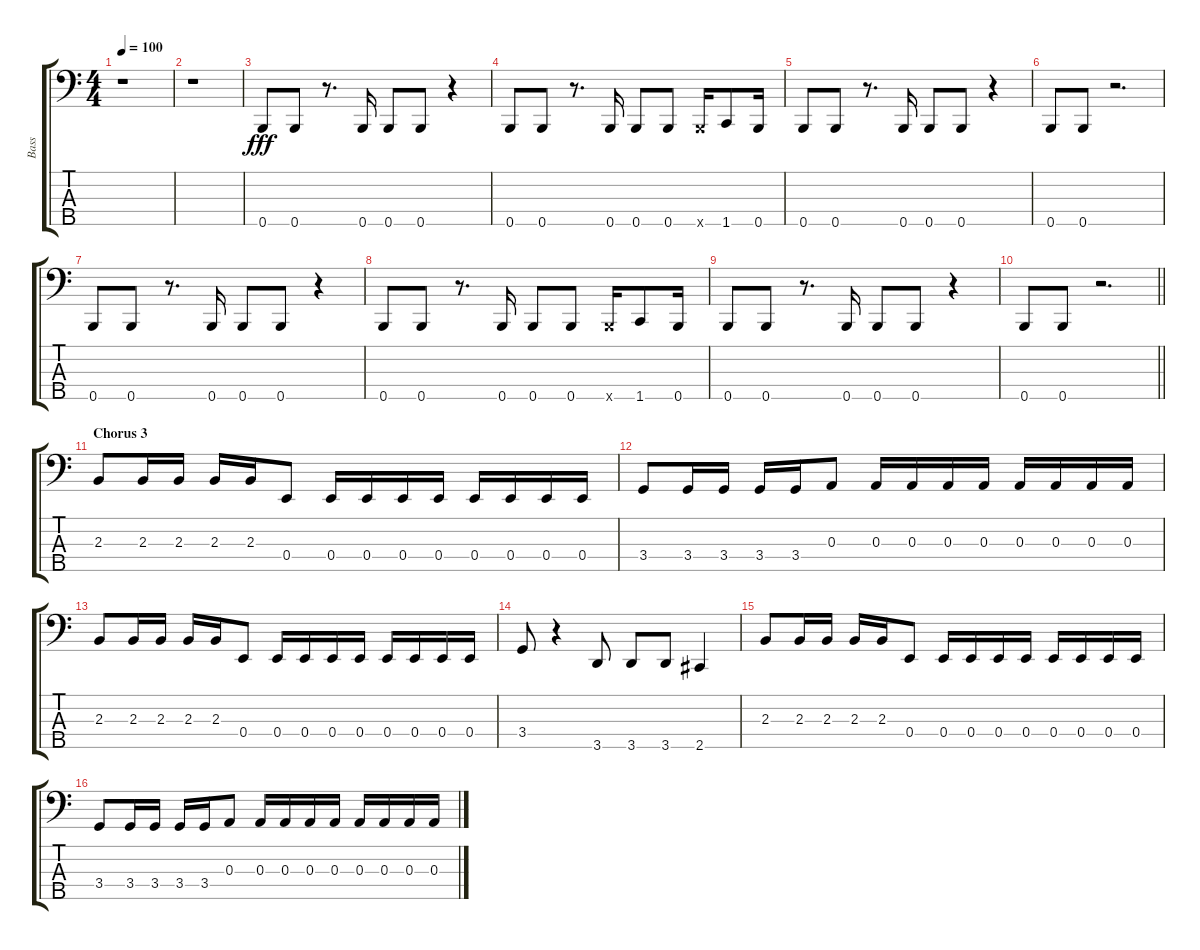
\track ("Bass" "Bass") {instrument electricbassfinger}
\staff {score tabs}
\tuning (G2 D2 A1 E1 B0) {hide}
\ts (4 4)
\tempo 100
\clef f4
\ks c
r.1{dy f} |
r.1 |
0.5.8{dy fff} 0.5.8 r.8{d} 0.5.16 0.5.8 0.5.8 r.4 |
0.5.8 0.5.8 r.8{d} 0.5.16 0.5.8 0.5.8 0.5{x}.16 1.5.8 0.5.16 |
0.5.8 0.5.8 r.8{d} 0.5.16 0.5.8 0.5.8 r.4 |
0.5.8 0.5.8 r.2{d} |
0.5.8 0.5.8 r.8{d} 0.5.16 0.5.8 0.5.8 r.4 |
0.5.8 0.5.8 r.8{d} 0.5.16 0.5.8 0.5.8 0.5{x}.16 1.5.8 0.5.16 |
0.5.8 0.5.8 r.8{d} 0.5.16 0.5.8 0.5.8 r.4 |
\barLineRight lightlight
0.5.8 0.5.8 r.2{d} |
\section ("" "Chorus 3")
2.3.8 2.3.16 2.3.16 2.3.16 2.3.16 0.4.8 0.4.16 0.4.16 0.4.16 0.4.16 0.4.16 0.4.16 0.4.16 0.4.16 |
3.4.8 3.4.16 3.4.16 3.4.16 3.4.16 0.3.8 0.3.16 0.3.16 0.3.16 0.3.16 0.3.16 0.3.16 0.3.16 0.3.16 |
2.3.8 2.3.16 2.3.16 2.3.16 2.3.16 0.4.8 0.4.16 0.4.16 0.4.16 0.4.16 0.4.16 0.4.16 0.4.16 0.4.16 |
3.4.8 r.4 3.5.8 3.5.8 3.5.8 2.5.4 |
2.3.8 2.3.16 2.3.16 2.3.16 2.3.16 0.4.8 0.4.16 0.4.16 0.4.16 0.4.16 0.4.16 0.4.16 0.4.16 0.4.16 |
3.4.8 3.4.16 3.4.16 3.4.16 3.4.16 0.3.8 0.3.16 0.3.16 0.3.16 0.3.16 0.3.16 0.3.16 0.3.16 0.3.16
